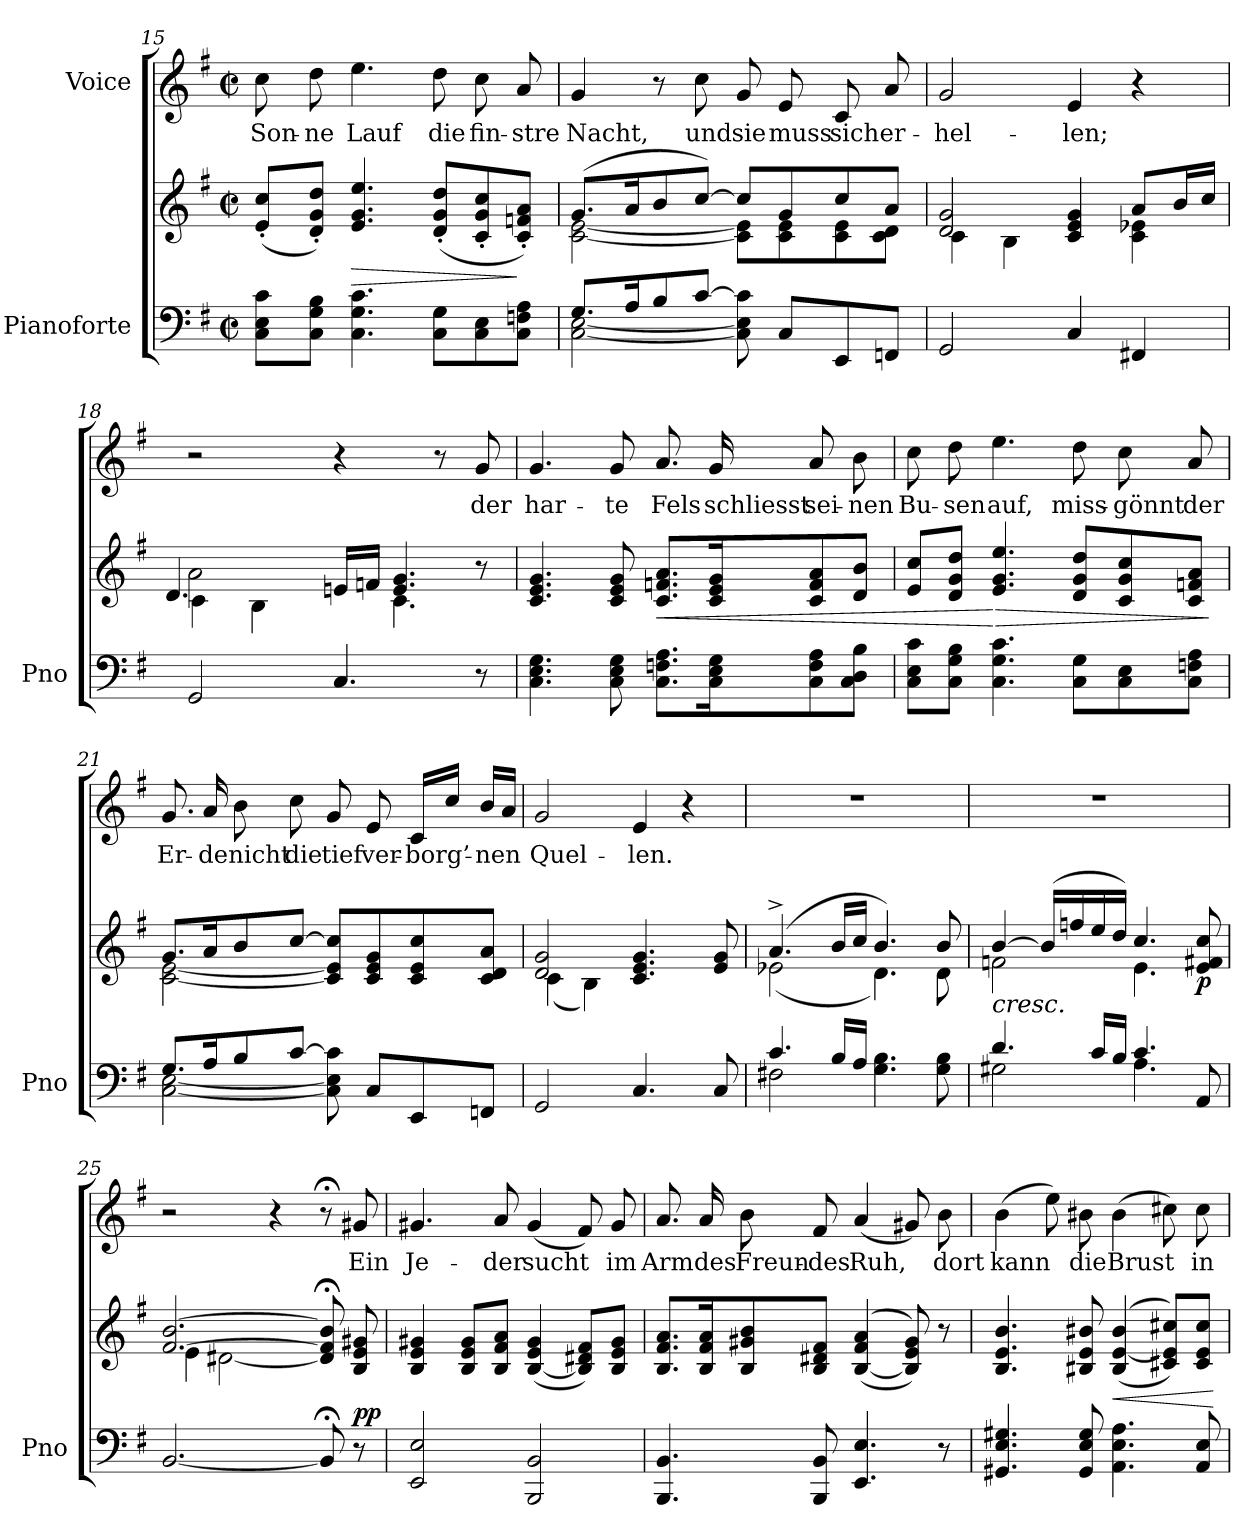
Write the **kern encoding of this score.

**kern	**kern	**dynam	**kern	**text
*part2	*part2	*part2	*part1	*part1
*staff3	*staff2	*staff2/3	*staff1	*staff1
*I"Pianoforte	*	*	*I"Voice	*
*I'Pno	*	*	*	*
*clefF4	*clefG2	*	*clefG2	*
*k[f#]	*k[f#]	*	*k[f#]	*
*G:	*G:	*	*G:	*
*M2/2	*M2/2	*	*M2/2	*
*met(c|)	*met(c|)	*	*met(c|)	*
=15	=15	=15	=15	=15
8C\ 8E\ 8c\L	(8e/' 8cc/'L	.	8cc\	Son-
8C\ 8G\ 8B\J	8d/' 8g/' 8dd/'J)	.	8dd\	-ne
!	!	!LO:HP:b	!	!
4.C\ 4.G\ 4.c\	4.e/ 4.g/ 4.ee/	>	4.ee\	Lauf
8C\ 8G\L	(8d/' 8g/' 8dd/'L	.	8dd\	die
8C\ 8E\	8c/' 8g/' 8cc/'	.	8cc\	fin-
8C\ 8Fn\ 8A\J	8c/' 8fn/' 8a/'J)	]	8a/	-stre
=16	=16	=16	=16	=16
*^	*^	*	*	*
8.G/L	[2C\ [2E\	(8.g/L	[2c\ [2e\	.	4g/	Nacht,
16A/K	.	16a/K	.	.	.	.
8B/	.	8b/	.	.	8r	.
[8c/J	.	[8cc/J)	.	.	8cc\	und
8C\] 8E\] 8c\]	2ryy	8cc/L]	8c\] 8e\]L	.	8g/	sie
8C/L	.	8g/	8c\ 8e\	.	8e/	muss
8EE/	.	8cc/	8c\ 8e\	.	8c/	sich
8FFn/J	.	8a/J	8c\ 8d\J	.	8a/	er-
*v	*v	*	*	*	*	*
=17	=17	=17	=17	=17	=17
2GG/	2d/ 2g/	4c\	.	2g/	-hel-
.	.	4B\	.	.	.
4C/	4c/ 4e/ 4g/	4ryy	.	4e/	-len;
4FF#X/	8a/L	4c\ 4e-X\	.	4r	.
.	16b/L	.	.	.	.
.	16cc/JJ	.	.	.	.
=18	=18	=18	=18	=18	=18
*	*	*^	*	*	*
2GG/	2a\	4c\	4.d/	.	2r	.
.	.	4B\	.	.	.	.
.	.	.	2ryy	.	.	.
4.C/	16en/LL	8ryy	.	.	4r	.
.	16fn/JJ	.	.	.	.	.
.	4.e/ 4.g/	4.c\	.	.	.	.
.	.	.	.	.	8r	.
8r	.	.	8r	.	8g/	der
*	*v	*v	*v	*	*	*
=19	=19	=19	=19	=19
4.C\ 4.E\ 4.G\	4.c/ 4.e/ 4.g/	.	4.g/	har-
8C\ 8E\ 8G\	8c/ 8e/ 8g/	.	8g/	-te
!	!	!LO:HP:b	!	!
8.C\ 8.Fn\ 8.A\L	8.c/ 8.fn/ 8.a/L	<	8.a/	Fels
16C\ 16E\ 16G\K	16c/ 16e/ 16g/K	.	16g/	schliesst
8C\ 8F\ 8A\	8c/ 8f/ 8a/	.	8a/	sei-
8C\ 8D\ 8B\J	8d/ 8b/J	.	8b\	-nen
=20	=20	=20	=20	=20
8C\ 8E\ 8c\L	8e/ 8cc/L	.	8cc\	Bu-
8C\ 8G\ 8B\J	8d/ 8g/ 8dd/J	.	8dd\	-sen
!	!	!LO:HP:n=1:b	!	!
4.C\ 4.G\ 4.c\	4.e/ 4.g/ 4.ee/	[ >	4.ee\	auf,
8C\ 8G\L	8d/ 8g/ 8dd/L	.	8dd\	miss-
8C\ 8E\	8c/ 8g/ 8cc/	.	8cc\	-gönnt
8C\ 8Fn\ 8A\J	8c/ 8fn/ 8a/J	.	8a/	der
.	.	]	.	.
=21	=21	=21	=21	=21
*^	*^	*	*	*
8.G/L	[2C\ [2E\	8.g/L	[2c\ [2e\	.	8.g/	Er-
16A/K	.	16a/K	.	.	16a/	-de
8B/	.	8b/	.	.	8b\	nicht
[8c/J	.	[8cc/J	.	.	8cc\	die
8C\] 8E\] 8c\]	2ryy	8c/] 8e/] 8cc/]L	2ryy	.	8g/	tief
8C/L	.	8c/ 8e/ 8g/	.	.	8e/	ver-
8EE/	.	8c/ 8e/ 8cc/	.	.	16c/LL	-borg’-
.	.	.	.	.	16cc/JJ	.
8FFn/J	.	8c/ 8d/ 8a/J	.	.	16b/LL	-nen
.	.	.	.	.	16a/JJ	.
*v	*v	*	*	*	*	*
=22	=22	=22	=22	=22	=22
2GG/	2d/ 2g/	(4c\	.	2g/	Quel-
.	.	4B\)	.	.	.
4.C/	4.c/ 4.e/ 4.g/	2ryy	.	4e/	-len.
.	.	.	.	4r	.
8C/	8e/ 8g/	.	.	.	.
=23	=23	=23	=23	=23	=23
*^	*	*	*	*	*
4.c/	(<2F#X\	(4.a^/	(2e-X\	.	1r	.
16B/LL	.	16b/LL	.	.	.	.
16A/JJ	.	16cc/JJ	.	.	.	.
4.G\ 4.B\	2ryy	4.b/)	4.d\)	.	.	.
8G\ 8B\	.	8b/	8d\	.	.	.
=24	=24	=24	=24	=24	=24	=24
!	!	!LO:TX:b:i:t=cresc.	!	!	!	!
4.d/	2G#X\	[4b/	2fn\	.	1r	.
.	.	(16b/LL]	.	.	.	.
.	.	16ffn/	.	.	.	.
16c/LL	.	16ee/	.	.	.	.
16B/JJ	.	16dd/JJ)	.	.	.	.
4.c/	4.A\	4.cc/	4.e\	.	.	.
!	!	!	!	!LO:DY:b	!	!
8AA/	8ryy	8e/ 8f#X/ 8cc/	8ryy	p	.	.
*v	*v	*	*	*	*	*
=25	=25	=25	=25	=25	=25
[2.BB/	[2.f#/ [2.b/	4e\	.	2r	.
.	.	[2d#X\	.	.	.
.	.	.	.	4r	.
8BB;</]	8d#/];< 8f#/];< 8b/];<	4ryy	.	8r;<	.
!	!	!	!LO:DY:a=2	!	!
8r	8B/ 8e/ 8g#X/	.	pp	8g#X/	Ein
*	*v	*v	*	*	*
=26	=26	=26	=26	=26
2EE/ 2E/	4B/ 4e/ 4g#X/	.	4.g#X/	Je-
.	8B/ 8e/ 8g#/L	.	.	.
.	8B/ 8f#/ 8a/J	.	8a/	-der
2BBB/ 2BB/	(>[4B/ 4e/ 4g#/	.	(4g#/	sucht
.	8B/] 8d#X/ 8f#/L))	.	8f#/)	.
.	8B/ 8e/ 8g#/J	.	8g#/	im
=27	=27	=27	=27	=27
4.BBB/ 4.BB/	8.B/ 8.f#/ 8.a/L	.	8.a/	Arm
.	16B/ 16f#/ 16a/K	.	16a/	des
.	8B/ 8g#X/ 8b/	.	8b\	Freun-
8BBB/ 8BB/	8B/ 8d#X/ 8f#/J	.	8f#/	-des
4.EE/ 4.E/	(<([4B/ 4f#/ 4a/	.	(4a/	Ruh,
.	8B/] 8e/ 8g#/))	.	8g#X/)	.
8r	8r	.	8b\	dort
=28	=28	=28	=28	=28
4.GG#X/ 4.E/ 4.G#X/	4.B/ 4.e/ 4.b/	.	(4b\	kann
.	.	.	8ee\)	.
8GG#/ 8E/ 8G#/	8B#X/ 8e/ 8b#X/	.	8b#X\	die
!	!	!LO:HP:b	!	!
4.AA\ 4.E\ 4.A\	(<(4B#/ [4e/ 4b#/	<	(4b#\	Brust
.	8c#X/ 8e/] 8cc#X/L))	.	8cc#X\)	.
8AA/ 8E/	8c#/ 8e/ 8cc#/J	.	8cc#\	in
.	.	[	.	.
=	=	=	=	=
*-	*-	*-	*-	*-
